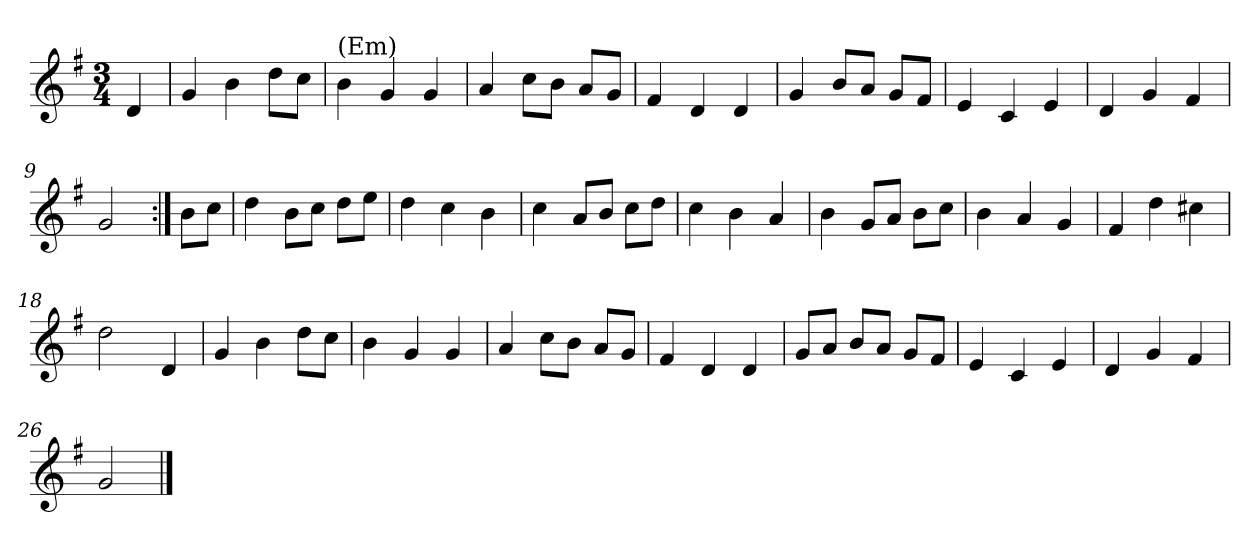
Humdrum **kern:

**kern
*part1
*staff1
*clefG2
*k[f#]
*G:
*M3/4
=1
4d/
=2
4g/
4b\
8dd\L
8cc\J
=3
!LO:TX:a:t=(Em)
4b\
4g/
4g/
=4
4a/
8cc\L
8b\J
8a/L
8g/J
=5
4f#/
4d/
4d/
=6
4g/
8b/L
8a/J
8g/L
8f#/J
=7
4e/
4c/
4e/
=8
4d/
4g/
4f#/
=9
2g/
=10:|!
8b\L
8cc\J
=11
4dd\
8b\L
8cc\J
8dd\L
8ee\J
=12
4dd\
4cc\
4b\
!!LO:LB:g=z
=13
4cc\
8a/L
8b/J
8cc\L
8dd\J
=14
4cc\
4b\
4a/
=15
4b\
8g/L
8a/J
8b\L
8cc\J
=16
4b\
4a/
4g/
=17
4f#/
4dd\
4cc#X\
=18
2dd\
4d/
=19
4g/
4b\
8dd\L
8cc\J
=20
4b\
4g/
4g/
=21
4a/
8cc\L
8b\J
8a/L
8g/J
=22
4f#/
4d/
4d/
!!LO:LB:g=z
=23
8g/L
8a/J
8b/L
8a/J
8g/L
8f#/J
=24
4e/
4c/
4e/
=25
4d/
4g/
4f#/
=26
2g/
==
*-
